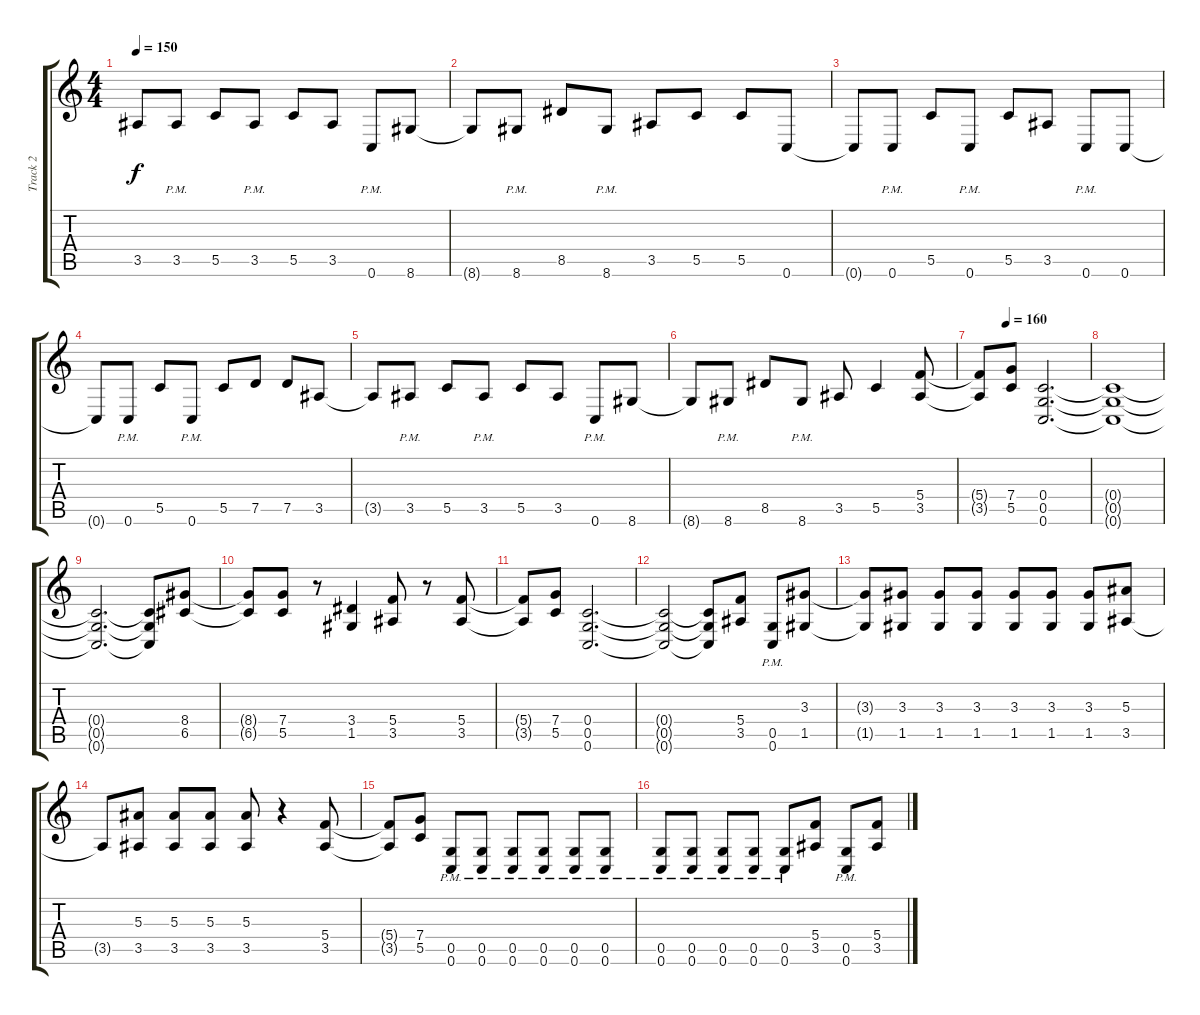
\track ("Track 2" "Track 2") {instrument overdrivenguitar}
\staff {score tabs}
\tuning (D4 A3 F3 C3 G2 C2) {hide}
\ts (4 4)
\tempo 150
\clef g2
\ks c
3.5{t}.8{dy f} 3.5{pm}.8 5.5.8 3.5{pm}.8 5.5.8 3.5.8 0.6{pm}.8 8.6.8 |
8.6{t}.8 8.6{pm}.8 8.5.8 8.6{pm}.8 3.5.8 5.5.8 5.5.8 0.6.8 |
0.6{t}.8 0.6{pm}.8 5.5.8 0.6{pm}.8 5.5.8 3.5.8 0.6{pm}.8 0.6.8 |
0.6{t}.8 0.6{pm}.8 5.5.8 0.6{pm}.8 5.5.8 7.5.8 7.5.8 3.5.8 |
3.5{t}.8 3.5{pm}.8 5.5.8 3.5{pm}.8 5.5.8 3.5.8 0.6{pm}.8 8.6.8 |
8.6{t}.8 8.6{pm}.8 8.5.8 8.6{pm}.8 3.5.8 5.5.4 (5.4 3.5).8 |
\tempo (160 0.25)
(5.4{t} 3.5{t}).8 (7.4 5.5).8 (0.4 0.5 0.6).2{d} |
(0.4{t} 0.5{t} 0.6{t}).1 |
(0.4{t} 0.5{t} 0.6{t}).2{d} (0.4{t} 0.5{t} 0.6{t}).8 (8.4 6.5).8 |
(8.4{t} 6.5{t}).8 (7.4 5.5).8 r.8 (3.4 1.5).4 (5.4 3.5).8 r.8 (5.4 3.5).8 |
(5.4{t} 3.5{t}).8 (7.4 5.5).8 (0.4 0.5 0.6).2{d} |
(0.4{t} 0.5{t} 0.6{t}).2 (0.4{t} 0.5{t} 0.6{t}).8 (5.4 3.5).8 (0.5{pm} 0.6{pm}).8 (3.3 1.5).8 |
(3.3{t} 1.5{t}).8 (3.3 1.5).8 (3.3 1.5).8 (3.3 1.5).8 (3.3 1.5).8 (3.3 1.5).8 (3.3 1.5).8 (5.3 3.5).8 |
3.5{t}.8 (5.3 3.5).8 (5.3 3.5).8 (5.3 3.5).8 (5.3 3.5).8 r.4 (5.4 3.5).8 |
(5.4{t} 3.5{t}).8 (7.4 5.5).8 (0.5{pm} 0.6{pm}).8 (0.5{pm} 0.6{pm}).8 (0.5{pm} 0.6{pm}).8 (0.5{pm} 0.6{pm}).8 (0.5{pm} 0.6{pm}).8 (0.5{pm} 0.6{pm}).8 |
(0.5{pm} 0.6{pm}).8 (0.5{pm} 0.6{pm}).8 (0.5{pm} 0.6{pm}).8 (0.5{pm} 0.6{pm}).8 (0.5{pm} 0.6{pm}).8 (5.4 3.5).8 (0.5{pm} 0.6{pm}).8 (5.4 3.5).8
